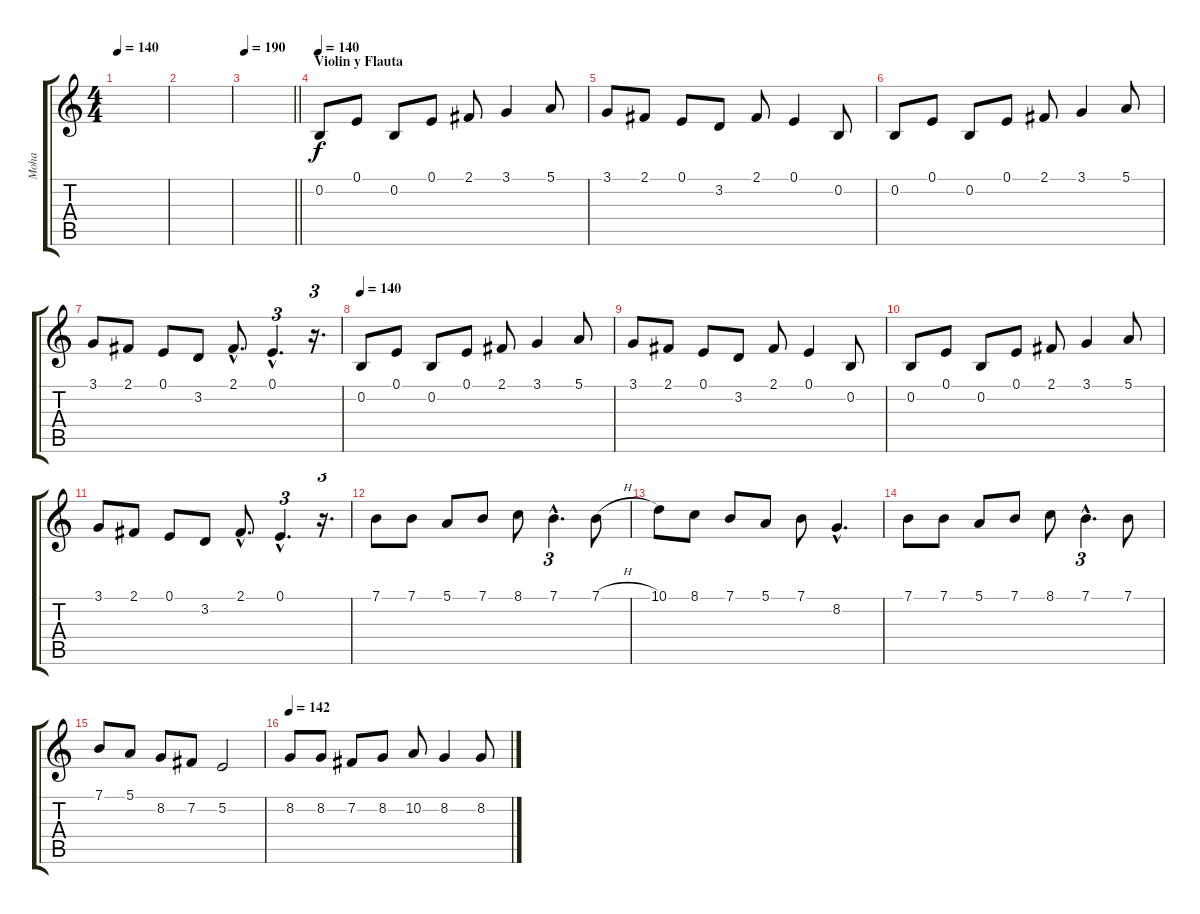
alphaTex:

\track ("Moha" "Moha") {instrument violin}
\staff {score tabs}
\tuning (E4 B3 G3 D3 A2 E2) {hide}
\ts (4 4)
\tempo 140
\clef g2
\ks c
|
|
\tempo 190
\barLineRight lightlight
|
\section ("" "Violin y Flauta")
\tempo 140
0.2.8 0.1.8 0.2.8 0.1.8 2.1.8 3.1.4 5.1.8 |
3.1.8 2.1.8 0.1.8 3.2.8 2.1.8 0.1.4 0.2.8 |
0.2.8 0.1.8 0.2.8 0.1.8 2.1.8 3.1.4 5.1.8 |
3.1.8 2.1.8 0.1.8 3.2.8 2.1{hac}.8{d} 0.1{hac}.4{d tu (3 2)} r.16{d tu (3 2)} |
\tempo 140
0.2.8 0.1.8 0.2.8 0.1.8 2.1.8 3.1.4 5.1.8 |
3.1.8 2.1.8 0.1.8 3.2.8 2.1.8 0.1.4 0.2.8 |
0.2.8 0.1.8 0.2.8 0.1.8 2.1.8 3.1.4 5.1.8 |
3.1.8 2.1.8 0.1.8 3.2.8 2.1{hac}.8{d} 0.1{hac}.4{d tu (3 2)} r.16{d tu (3 2)} |
7.1.8 7.1.8 5.1.8 7.1.8 8.1.8 7.1{hac}.4{d tu (3 2)} 7.1{h}.8 |
10.1.8 8.1.8 7.1.8 5.1.8 7.1.8 8.2{hac}.4{d} |
7.1.8 7.1.8 5.1.8 7.1.8 8.1.8 7.1{hac}.4{d tu (3 2)} 7.1.8 |
7.1.8 5.1.8 8.2.8 7.2.8 5.2.2 |
\tempo 142
8.2.8 8.2.8 7.2.8 8.2.8 10.2.8 8.2.4 8.2.8
